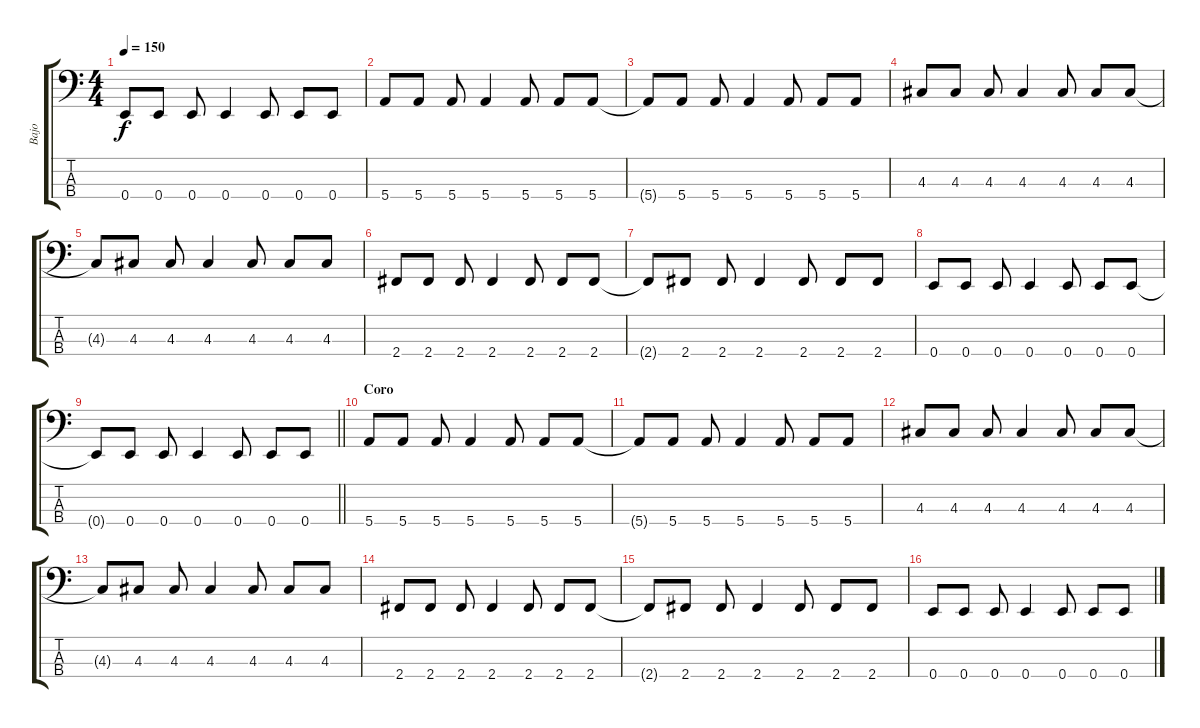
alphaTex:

\track ("Bajo" "Bajo") {instrument electricbassfinger}
\staff {score tabs}
\tuning (G2 D2 A1 E1) {hide}
\ts (4 4)
\tempo 150
\clef f4
\ks c
0.4{t}.8{dy f} 0.4.8 0.4.8 0.4.4 0.4.8 0.4.8 0.4.8 |
5.4.8 5.4.8 5.4.8 5.4.4 5.4.8 5.4.8 5.4.8 |
5.4{t}.8 5.4.8 5.4.8 5.4.4 5.4.8 5.4.8 5.4.8 |
4.3.8 4.3.8 4.3.8 4.3.4 4.3.8 4.3.8 4.3.8 |
4.3{t}.8 4.3.8 4.3.8 4.3.4 4.3.8 4.3.8 4.3.8 |
2.4.8 2.4.8 2.4.8 2.4.4 2.4.8 2.4.8 2.4.8 |
2.4{t}.8 2.4.8 2.4.8 2.4.4 2.4.8 2.4.8 2.4.8 |
0.4.8 0.4.8 0.4.8 0.4.4 0.4.8 0.4.8 0.4.8 |
\barLineRight lightlight
0.4{t}.8 0.4.8 0.4.8 0.4.4 0.4.8 0.4.8 0.4.8 |
\section ("" "Coro")
5.4.8 5.4.8 5.4.8 5.4.4 5.4.8 5.4.8 5.4.8 |
5.4{t}.8 5.4.8 5.4.8 5.4.4 5.4.8 5.4.8 5.4.8 |
4.3.8 4.3.8 4.3.8 4.3.4 4.3.8 4.3.8 4.3.8 |
4.3{t}.8 4.3.8 4.3.8 4.3.4 4.3.8 4.3.8 4.3.8 |
2.4.8 2.4.8 2.4.8 2.4.4 2.4.8 2.4.8 2.4.8 |
2.4{t}.8 2.4.8 2.4.8 2.4.4 2.4.8 2.4.8 2.4.8 |
0.4.8 0.4.8 0.4.8 0.4.4 0.4.8 0.4.8 0.4.8
